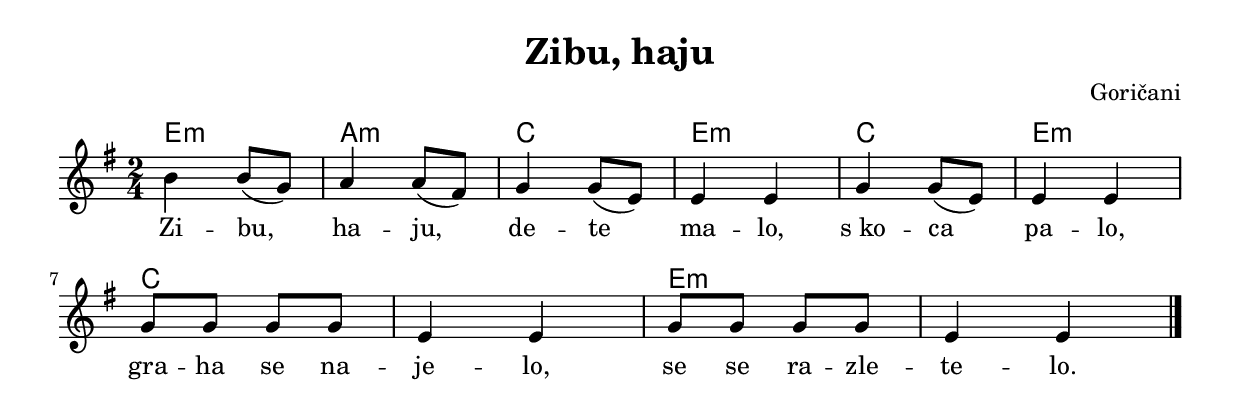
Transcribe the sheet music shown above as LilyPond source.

\version "2.24.1"
\include "deutsch.ly"

\header {
  title = "Zibu, haju"
  %subtitle = "II."
  composer = "Goričani"
}

\paper {
  #(set-paper-size "a4")
  indent = 0
  top-margin = 10
  markup-system-spacing = #'((basic-distance . 0.1) (padding . 2))
  system-system-spacing = #'((basic-distance . 0.1) (padding . 3))
  %annotate-spacing = ##t
}

global = {
  \key a \major
  \numericTimeSignature
  \time 2/4
}

chordNames = \chordmode {
  \global
  % Chords follow here.
  \set chordChanges = ##t
  \semiGermanChords
  e2:m a:m c e:m
  c2 e2:m
  c1
  e1:m

}

melody = \relative c'' {
  \global
  % Music follows here.
  cis4 cis8( a) |
  h4 h8( gis) |
  a4 a8( fis) |
  fis4 fis |
  a4 a8( fis) |
  fis4 fis | \break
  a8 a a a |
  fis4 fis |
  a8 a a a |
  fis4 fis |
  \bar "|."
}

verse = \lyricmode {
  % Lyrics follow here.
  Zi -- bu, ha -- ju,
  de -- te ma -- lo,
  "s ko" -- ca pa -- lo,
  gra -- ha se na -- je -- lo,
  se se ra -- zle -- te -- lo.
}

\score {
  <<
    \new ChordNames \chordNames
    \new Staff { \transpose a g { \melody }}
    \addlyrics { \verse }
  >>
  \layout { }
}
